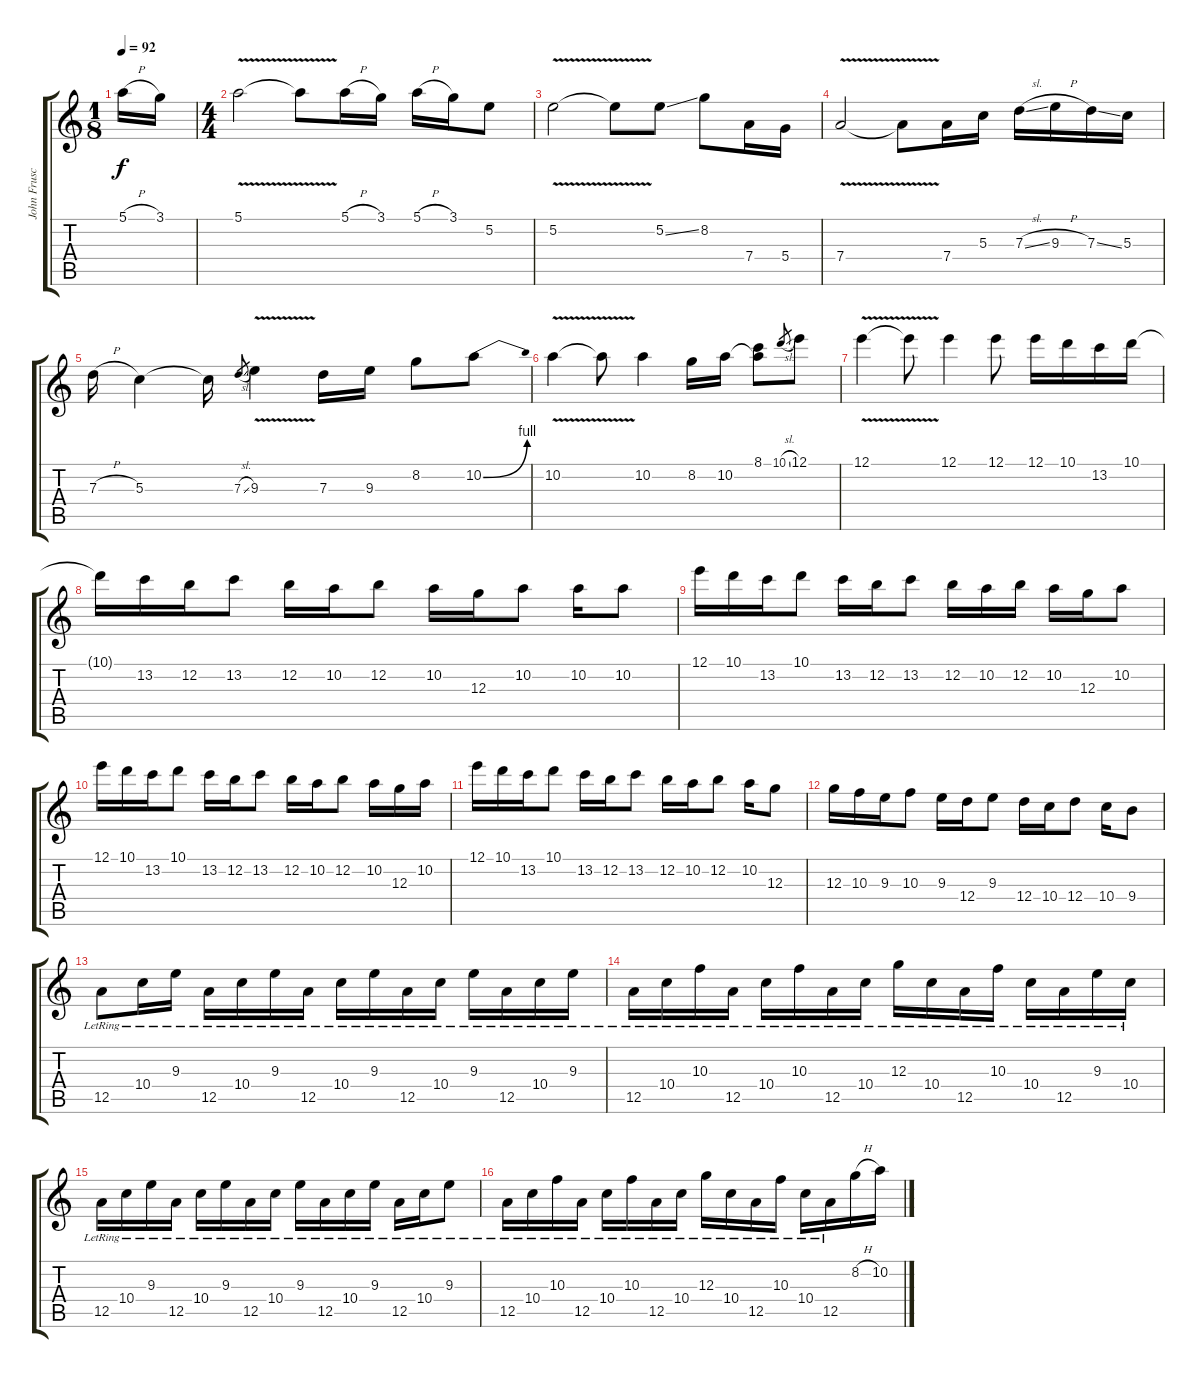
\track ("John Frusciante" "John Frusc") {instrument electricguitarjazz}
\staff {score tabs}
\tuning (E4 B3 G3 D3 A2 E2) {hide}
\ts (1 8)
\tempo 92
\clef g2
\ks c
5.1{h}.16{dy f instrument electricguitarjazz} 3.1.16 |
\ts (4 4)
5.1{v}.2 5.1{t}.8 5.1{h}.16 3.1.16 5.1{h}.16 3.1.16 5.2.8 |
5.2{v}.2 5.2{t}.8 5.2{ss}.8 8.2.8 7.4.16 5.4.16 |
7.4{v}.2 7.4{t}.8 7.4.16 5.3.16 7.3{sl}.16 9.3{h}.16 7.3{ss}.16 5.3.16 |
7.3{h}.16 5.3.4 5.3{t}.16 7.3{sl}.8{gr} 9.3{v}.4 7.3.16 9.3.16 8.2.8 10.2{be (bend 0 0 60 4)}.8 |
10.2{v}.4 10.2{t}.8 10.2.4 8.2.16 10.2.16 (8.1 10.2{t}).8 10.1{sl}.8{gr} 12.1.8 |
12.1{v}.4 12.1{t}.8 12.1.4 12.1.8 12.1.16 10.1.16 13.2.16 10.1.16 |
10.1{t}.16 13.2.16 12.2.16 13.2.8 12.2.16 10.2.16 12.2.8 10.2.16 12.3.16 10.2.8 10.2.16 10.2.8 |
12.1.16 10.1.16 13.2.16 10.1.8 13.2.16 12.2.16 13.2.8 12.2.16 10.2.16 12.2.16 10.2.16 12.3.16 10.2.8 |
12.1.16 10.1.16 13.2.16 10.1.8 13.2.16 12.2.16 13.2.8 12.2.16 10.2.16 12.2.8 10.2.16 12.3.16 10.2.16 |
12.1.16 10.1.16 13.2.16 10.1.8 13.2.16 12.2.16 13.2.8 12.2.16 10.2.16 12.2.8 10.2.16 12.3.8 |
12.3.16 10.3.16 9.3.16 10.3.8 9.3.16 12.4.16 9.3.8 12.4.16 10.4.16 12.4.8 10.4.16 9.4.8 |
12.5{lr}.8 10.4{lr}.16 9.3{lr}.16 12.5{lr}.16 10.4{lr}.16 9.3{lr}.16 12.5{lr}.16 10.4{lr}.16 9.3{lr}.16 12.5{lr}.16 10.4{lr}.16 9.3{lr}.16 12.5{lr}.16 10.4{lr}.16 9.3{lr}.16 |
12.5{lr}.16 10.4{lr}.16 10.3{lr}.16 12.5{lr}.16 10.4{lr}.16 10.3{lr}.16 12.5{lr}.16 10.4{lr}.16 12.3{lr}.16 10.4{lr}.16 12.5{lr}.16 10.3{lr}.16 10.4{lr}.16 12.5{lr}.16 9.3{lr}.16 10.4{lr}.16 |
12.5{lr}.16 10.4{lr}.16 9.3{lr}.16 12.5{lr}.16 10.4{lr}.16 9.3{lr}.16 12.5{lr}.16 10.4{lr}.16 9.3{lr}.16 12.5{lr}.16 10.4{lr}.16 9.3{lr}.16 12.5{lr}.16 10.4{lr}.16 9.3{lr}.8 |
12.5{lr}.16 10.4{lr}.16 10.3{lr}.16 12.5{lr}.16 10.4{lr}.16 10.3{lr}.16 12.5{lr}.16 10.4{lr}.16 12.3{lr}.16 10.4{lr}.16 12.5{lr}.16 10.3{lr}.16 10.4{lr}.16 12.5{lr}.16 8.2{h}.16 10.2.16
